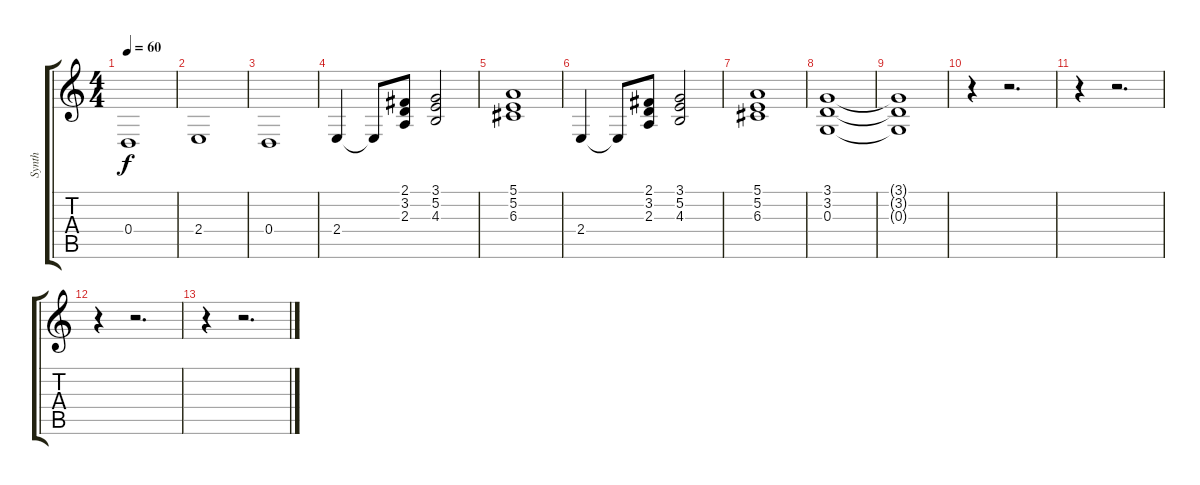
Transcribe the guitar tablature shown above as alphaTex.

\track ("Synth" "Synth") {instrument frenchhorn}
\staff {score tabs}
\tuning (E4 B3 G3 D3 A2 E2) {hide}
\ts (4 4)
\tempo 60
\clef g2
\ks c
0.4.1{dy f} |
2.4.1 |
0.4.1 |
2.4.4 2.4{t}.8 (2.1 3.2 2.3).8 (3.1 5.2 4.3).2 |
(5.1 5.2 6.3).1 |
2.4.4 2.4{t}.8 (2.1 3.2 2.3).8 (3.1 5.2 4.3).2 |
(5.1 5.2 6.3).1 |
(3.1 3.2 0.3).1 |
(3.1{t} 3.2{t} 0.3{t}).1 |
r.4 r.2{d} |
r.4 r.2{d} |
r.4 r.2{d} |
r.4 r.2{d}
